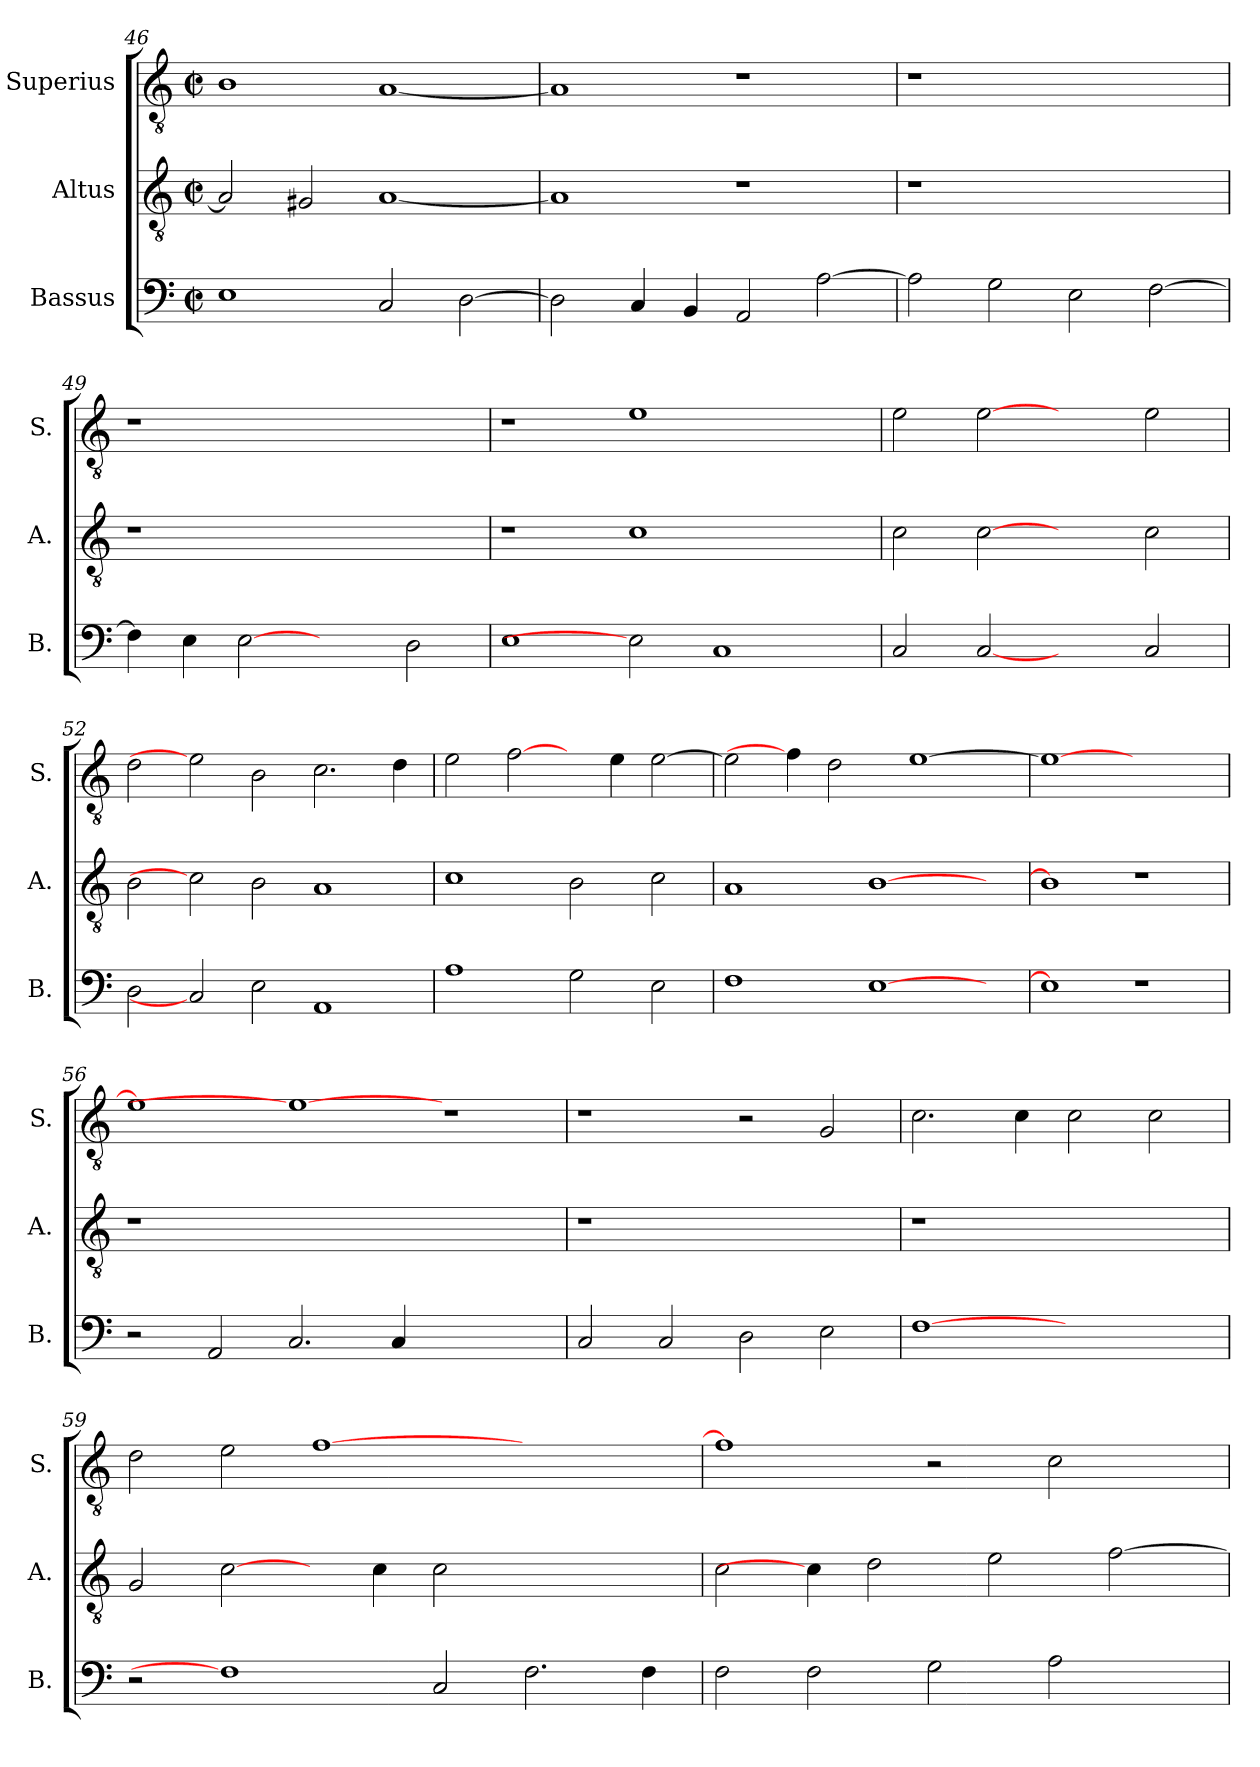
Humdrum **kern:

**kern	**kern	**kern
*part3	*part2	*part1
*staff3	*staff2	*staff1
*I"Bassus	*I"Altus	*I"Superius
*I'B.	*I'A.	*I'S.
!!LO:LB:g=z
*clefF4	*clefGv2	*clefGv2
*	*ITrd7c12	*ITrd7c12
*k[]	*k[]	*k[]
*C:	*C:	*C:
*M2/2	*M2/2	*M2/2
*met(c|)	*met(c|)	*met(c|)
=46	=46	=46
1Ei	2AAi/]	1BBi
.	2GG#Xi/	.
2Ci/	[<1AAi	[<1AAi
[>2Di\	.	.
=47	=47	=47
2Di\]	1AAi]	1AAi]
4Ci/	.	.
4BBi/	.	.
2AAi/	1r	1r
[>2Ai\	.	.
=48	=48	=48
!	!LO:N:vis=1	!LO:N:vis=1
2Ai\]	1r	1r
2Gi\	.	.
2Ei\	1ryy	1ryy
[>2Fi\	.	.
=49	=49	=49
!	!LO:N:vis=1	!LO:N:vis=1
4Fi\]	1r	1r
4Ei\	.	.
[2Ei	.	.
2ryy	1ryy	1ryy
2Di\	.	.
=50	=50	=50
1Ei	1r	1r
2Ei]	1Ci	1Ei
1Ci	.	.
.	2ryy	2ryy
!!LO:LB:g=z
=51	=51	=51
2Ci/	2Ci\	2Ei\
[2Ci	[2Ci	[2Ei
2ryy	2ryy	2ryy
2Ci/	2Ci\	2Ei\
=52	=52	=52
2Di\	2BBi\	2Di\
2Ci]	2Ci]	2Ei]
2Ei\	2BBi\	2BBi\
1AAi	1AAi	2.Ci\
.	.	4Di\
=53	=53	=53
1Ai	1Ci	2Ei\
.	.	[2Fi\
2Gi\	2BBi\	4ryy
.	.	4Ei\
2Ei\	2Ci\	[>2Ei\
=54	=54	=54
1Fi	1AAi	2Ei\]
.	.	4Fi\]
.	.	2Di\
[>1Ei	[>1BBi	.
.	.	[>1Ei
4ryy	4ryy	.
=55	=55	=55
1Ei]	1BBi]	1Ei_>
1r	1r	1ryy
!!LO:LB:g=z
=56	=56	=56
!	!LO:N:vis=1	!
2r	1r	1Ei]
2AAi/	.	.
2.Ci/	0ryy	1Ei_
4Ci/	.	.
1ryy	.	1r
=57	=57	=57
!	!LO:N:vis=1	!
2Ci/	1r	1r
2Ci/	.	.
2Di\	1ryy	2r
2Ei\	.	2GGi/
=58	=58	=58
!	!LO:N:vis=1	!
[1Fi	1r	2.Ci\
.	.	4Ci\
1ryy	1ryy	2Ci\
.	.	2Ci\
=59	=59	=59
2r	2GGi/	2Di\
1Fi]	[2Ci\	2Ei\
.	4ryy	[>1Fi
.	4Ci\	.
2Ci/	2Ci\	.
2.Fi\	1ryy	1ryy
4Fi\	.	.
=60	=60	=60
2Fi\	2Ci\	1Fi]
2Fi\	4Ci\]	.
.	2Di\	.
2Gi\	.	2r
.	2Ei\	.
2Ai\	.	2Ci\
.	[>2Fi\	.
4ryy	.	4ryy
=	=	=
*-	*-	*-
